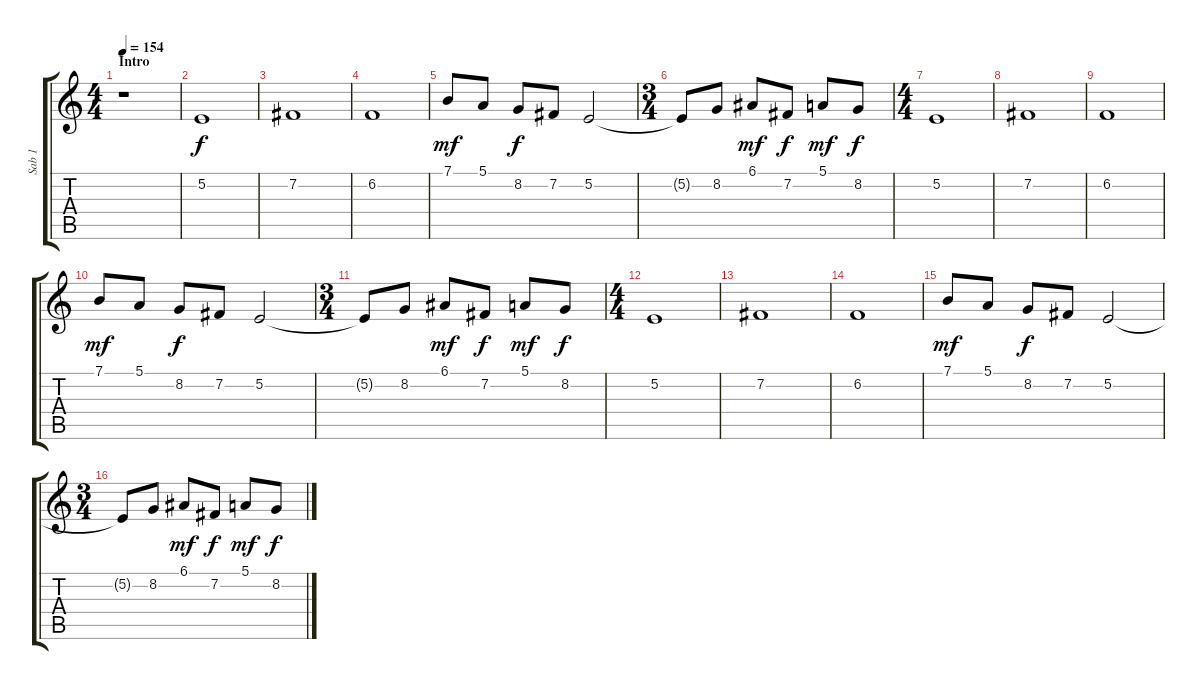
\track ("Sab 1" "Sab 1") {instrument stringensemble1}
\staff {score tabs}
\tuning (E4 B3 G3 D3 A2 E2) {hide}
\ts (4 4)
\section ("" "Intro")
\tempo 154
\clef g2
\ks c
r.1{dy f instrument stringensemble1} |
5.2.1 |
7.2.1 |
6.2.1 |
7.1.8{dy mf} 5.1.8 8.2.8{dy f} 7.2.8 5.2.2 |
\ts (3 4)
5.2{t}.8 8.2.8 6.1.8{dy mf} 7.2.8{dy f} 5.1.8{dy mf} 8.2.8{dy f} |
\ts (4 4)
5.2.1 |
7.2.1 |
6.2.1 |
7.1.8{dy mf} 5.1.8 8.2.8{dy f} 7.2.8 5.2.2 |
\ts (3 4)
5.2{t}.8 8.2.8 6.1.8{dy mf} 7.2.8{dy f} 5.1.8{dy mf} 8.2.8{dy f} |
\ts (4 4)
5.2.1 |
7.2.1 |
6.2.1 |
7.1.8{dy mf} 5.1.8 8.2.8{dy f} 7.2.8 5.2.2 |
\ts (3 4)
5.2{t}.8 8.2.8 6.1.8{dy mf} 7.2.8{dy f} 5.1.8{dy mf} 8.2.8{dy f}
